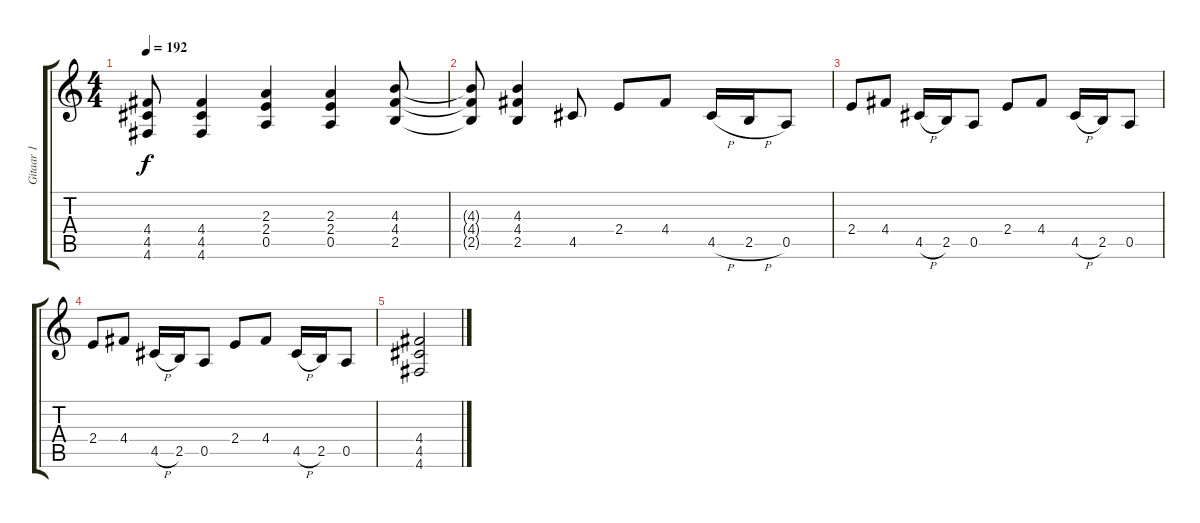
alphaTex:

\track ("Gitaar 1" "Gitaar 1") {instrument distortionguitar}
\staff {score tabs}
\tuning (E4 B3 G3 D3 A2 D2) {hide}
\ts (4 4)
\tempo 192
\clef g2
\ks c
(4.4 4.5 4.6).8{dy f} (4.4 4.5 4.6).4 (2.3 2.4 0.5).4 (2.3 2.4 0.5).4 (4.3 4.4 2.5).8 |
(4.3{t} 4.4{t} 2.5{t}).8 (4.3 4.4 2.5).4 4.5.8 2.4.8 4.4.8 4.5{h}.16 2.5{h}.16 0.5.8 |
2.4.8 4.4.8 4.5{h}.16 2.5.16 0.5.8 2.4.8 4.4.8 4.5{h}.16 2.5.16 0.5.8 |
2.4.8 4.4.8 4.5{h}.16 2.5.16 0.5.8 2.4.8 4.4.8 4.5{h}.16 2.5.16 0.5.8 |
(4.4 4.5 4.6).2
